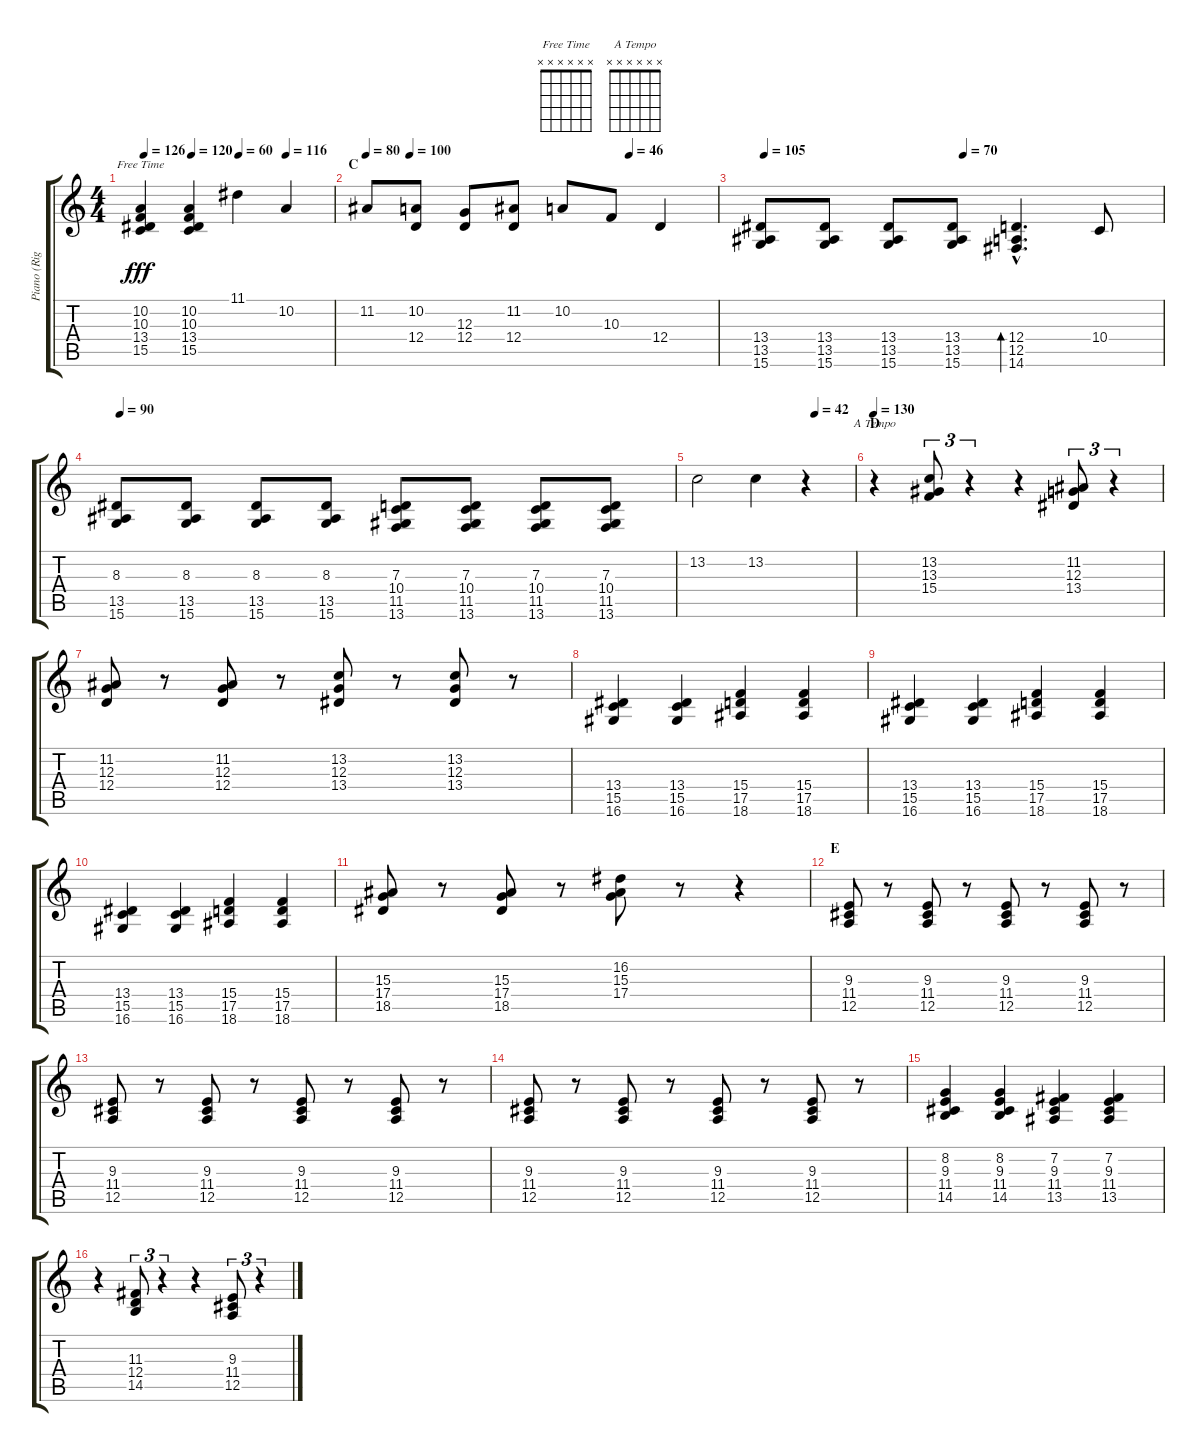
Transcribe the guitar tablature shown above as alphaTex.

\track ("Piano (Right Hand)" "Piano (Rig") {instrument acousticgrandpiano}
\staff {score tabs}
\tuning (E4 B3 G3 D3 A2 E2) {hide}
\chord ("Free Time" x x x x x x) {firstfret 0}
\chord ("A Tempo" x x x x x x) {firstfret 0}
\ts (4 4)
\tempo 126
\tempo (120 0.25)
\tempo (60 0.5)
\tempo (116 0.75)
\clef g2
\ks c
(10.2 10.3 13.4 15.5).4{ch "Free Time" dy fff} (10.2 10.3 13.4 15.5).4 11.1.4 10.2.4 |
\section ("" "C")
\tempo 80
\tempo (100 0.125)
\tempo (46 0.75)
11.2.8 (10.2 12.4).8 (12.3 12.4).8 (11.2 12.4).8 10.2.8 10.3.8 12.4.4 |
\tempo 105
\tempo (70 0.5)
(13.4 13.5 15.6).8 (13.4 13.5 15.6).8 (13.4 13.5 15.6).8 (13.4 13.5 15.6).8 (12.4{hac} 12.5{hac} 14.6{hac}).4{d bd 120} 10.4.8 |
\tempo 90
(8.3 13.5 15.6).8 (8.3 13.5 15.6).8 (8.3 13.5 15.6).8 (8.3 13.5 15.6).8 (7.3 10.4 11.5 13.6).8 (7.3 10.4 11.5 13.6).8 (7.3 10.4 11.5 13.6).8 (7.3 10.4 11.5 13.6).8 |
\tempo (42 0.75)
13.2.2 13.2.4 r.4 |
\section ("" "D")
\tempo 130
r.4{ch "A Tempo"} (13.2 13.3 15.4).8{tu (3 2)} r.4{tu (3 2)} r.4 (11.2 12.3 13.4).8{tu (3 2)} r.4{tu (3 2)} |
(11.2 12.3 12.4).8 r.8 (11.2 12.3 12.4).8 r.8 (13.2 12.3 13.4).8 r.8 (13.2 12.3 13.4).8 r.8 |
(13.4 15.5 16.6).4 (13.4 15.5 16.6).4 (15.4 17.5 18.6).4 (15.4 17.5 18.6).4 |
(13.4 15.5 16.6).4 (13.4 15.5 16.6).4 (15.4 17.5 18.6).4 (15.4 17.5 18.6).4 |
(13.4 15.5 16.6).4 (13.4 15.5 16.6).4 (15.4 17.5 18.6).4 (15.4 17.5 18.6).4 |
(15.3 17.4 18.5).8 r.8 (15.3 17.4 18.5).8 r.8 (16.2 15.3 17.4).8 r.8 r.4 |
\section ("" "E")
(9.3 11.4 12.5).8 r.8 (9.3 11.4 12.5).8 r.8 (9.3 11.4 12.5).8 r.8 (9.3 11.4 12.5).8 r.8 |
(9.3 11.4 12.5).8 r.8 (9.3 11.4 12.5).8 r.8 (9.3 11.4 12.5).8 r.8 (9.3 11.4 12.5).8 r.8 |
(9.3 11.4 12.5).8 r.8 (9.3 11.4 12.5).8 r.8 (9.3 11.4 12.5).8 r.8 (9.3 11.4 12.5).8 r.8 |
(8.2 9.3 11.4 14.5).4 (8.2 9.3 11.4 14.5).4 (7.2 9.3 11.4 13.5).4 (7.2 9.3 11.4 13.5).4 |
r.4 (11.3 12.4 14.5).8{tu (3 2)} r.4{tu (3 2)} r.4 (9.3 11.4 12.5).8{tu (3 2)} r.4{tu (3 2)}
